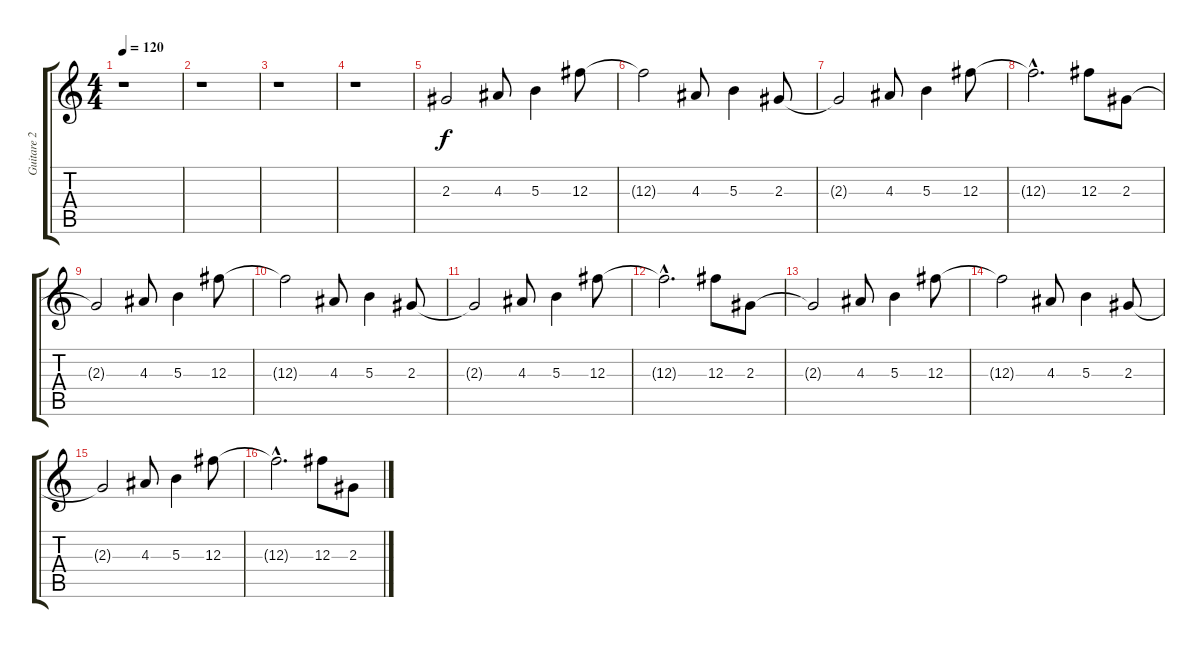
\track ("Guitare 2" "Guitare 2") {instrument distortionguitar}
\staff {score tabs}
\tuning (Eb4 Bb3 Gb3 Db3 Ab2 Eb2) {hide}
\ts (4 4)
\tempo 120
\clef g2
\ks c
r.1{dy f instrument distortionguitar} |
r.1 |
r.1 |
r.1 |
2.3.2 4.3.8 5.3.4 12.3.8 |
12.3{t}.2 4.3.8 5.3.4 2.3.8 |
2.3{t}.2 4.3.8 5.3.4 12.3.8 |
12.3{hac t}.2{d} 12.3.8 2.3.8 |
2.3{t}.2 4.3.8 5.3.4 12.3.8 |
12.3{t}.2 4.3.8 5.3.4 2.3.8 |
2.3{t}.2 4.3.8 5.3.4 12.3.8 |
12.3{hac t}.2{d} 12.3.8 2.3.8 |
2.3{t}.2 4.3.8 5.3.4 12.3.8 |
12.3{t}.2 4.3.8 5.3.4 2.3.8 |
2.3{t}.2 4.3.8 5.3.4 12.3.8 |
12.3{hac t}.2{d} 12.3.8 2.3.8
